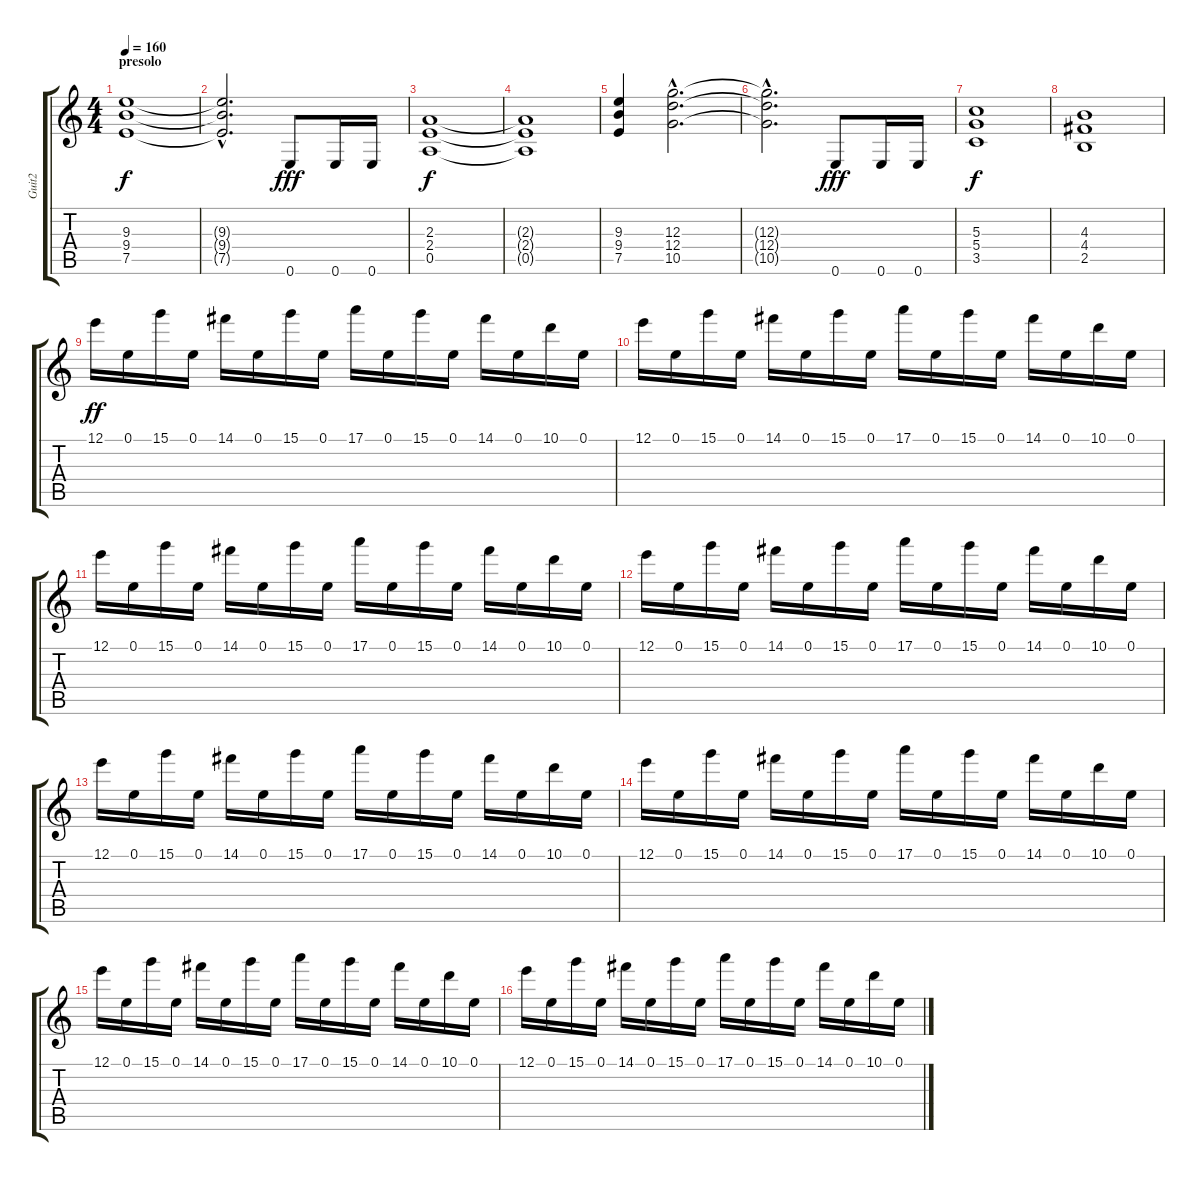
\track ("Guit2" "Guit2") {instrument overdrivenguitar}
\staff {score tabs}
\tuning (E4 B3 G3 D3 A2 E2) {hide}
\ts (4 4)
\section ("" "presolo")
\tempo 160
\clef g2
\ks c
(9.3 9.4 7.5).1{dy f} |
(9.3{hac t} 9.4{hac t} 7.5{hac t}).2{d} 0.6.8{dy fff} 0.6.16 0.6.16 |
(2.3 2.4 0.5).1{dy f} |
(2.3{t} 2.4{t} 0.5{t}).1 |
(9.3 9.4 7.5).4 (12.3{hac} 12.4{hac} 10.5{hac}).2{d} |
(12.3{hac t} 12.4{hac t} 10.5{hac t}).2{d} 0.6.8{dy fff} 0.6.16 0.6.16 |
(5.3 5.4 3.5).1{dy f} |
(4.3 4.4 2.5).1 |
12.1.16{dy ff balance 16} 0.1.16 15.1.16 0.1.16 14.1.16 0.1.16 15.1.16 0.1.16 17.1.16 0.1.16 15.1.16 0.1.16 14.1.16 0.1.16 10.1.16 0.1.16 |
12.1.16 0.1.16 15.1.16 0.1.16 14.1.16 0.1.16 15.1.16 0.1.16 17.1.16 0.1.16 15.1.16 0.1.16 14.1.16 0.1.16 10.1.16 0.1.16 |
12.1.16 0.1.16 15.1.16 0.1.16 14.1.16 0.1.16 15.1.16 0.1.16 17.1.16 0.1.16 15.1.16 0.1.16 14.1.16 0.1.16 10.1.16 0.1.16 |
12.1.16 0.1.16 15.1.16 0.1.16 14.1.16 0.1.16 15.1.16 0.1.16 17.1.16 0.1.16 15.1.16 0.1.16 14.1.16 0.1.16 10.1.16 0.1.16 |
12.1.16 0.1.16 15.1.16 0.1.16 14.1.16 0.1.16 15.1.16 0.1.16 17.1.16 0.1.16 15.1.16 0.1.16 14.1.16 0.1.16 10.1.16 0.1.16 |
12.1.16 0.1.16 15.1.16 0.1.16 14.1.16 0.1.16 15.1.16 0.1.16 17.1.16 0.1.16 15.1.16 0.1.16 14.1.16 0.1.16 10.1.16 0.1.16 |
12.1.16 0.1.16 15.1.16 0.1.16 14.1.16 0.1.16 15.1.16 0.1.16 17.1.16 0.1.16 15.1.16 0.1.16 14.1.16 0.1.16 10.1.16 0.1.16 |
12.1.16 0.1.16 15.1.16 0.1.16 14.1.16 0.1.16 15.1.16 0.1.16 17.1.16 0.1.16 15.1.16 0.1.16 14.1.16 0.1.16 10.1.16 0.1.16
